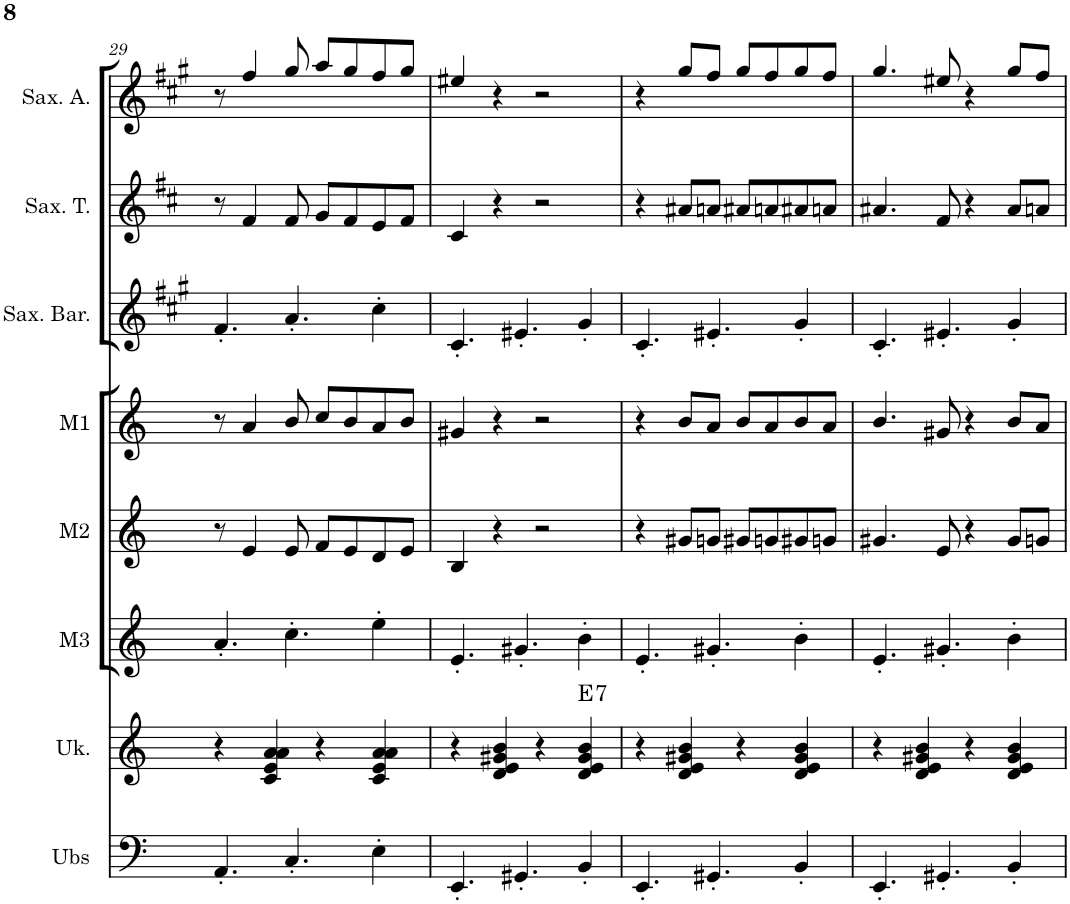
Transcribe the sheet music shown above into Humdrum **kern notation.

**kern	**kern	**harte	**kern	**kern	**kern	**kern	**kern	**kern
*part8	*part7	*part7	*part6	*part5	*part4	*part3	*part2	*part1
*staff8	*staff7	*	*staff6	*staff5	*staff4	*staff3	*staff2	*staff1
*I"Ukubass	*I"Ukulélé	*	*I"Melodica3	*I"Melodica2	*I"Melodica1	*I"Sax Baryton	*I"Sax Ténor	*I"Sax Alto
*I'Ubs	*I'Uk.	*	*I'M3	*I'M2	*I'M1	*I'Sax. Bar.	*I'Sax. T.	*I'Sax. A.
!!LO:PB:g=z
*clefF4	*clefG2	*	*clefG2	*clefG2	*clefG2	*clefG2	*clefG2	*clefG2
*Trd7c12	*	*	*	*	*	*Trd12c21	*Trd8c14	*Trd5c9
*k[]	*k[]	*	*k[]	*k[]	*k[]	*k[f#c#g#]	*k[f#c#]	*k[f#c#g#]
*M4/4	*M4/4	*	*M4/4	*M4/4	*M4/4	*M4/4	*M4/4	*M4/4
=29	=29	=29	=29	=29	=29	=29	=29	=29
4.AA'/	4r	.	4.a'/	8r	8r	4.f#'/	8r	8r
.	.	.	.	4e/	4a/	.	4f#/	4ff#/
.	4c/ 4e/ 4a/ 4a/	.	.	.	.	.	.	.
4.C'/	.	.	4.cc'\	8e/	8b/	4.a'/	8f#/	8gg#/
.	4r	.	.	8f/L	8cc/L	.	8g/L	8aa/L
.	.	.	.	8e/	8b/	.	8f#/	8gg#/
4E'\	4c/ 4e/ 4a/ 4a/	.	4ee'\	8d/	8a/	4cc#'\	8e/	8ff#/
.	.	.	.	8e/J	8b/J	.	8f#/J	8gg#/J
=30	=30	=30	=30	=30	=30	=30	=30	=30
4.EE'/	4r	.	4.e'/	4B/	4g#X/	4.c#'/	4c#/	4ee#X/
.	4d/ 4e/ 4g#X/ 4b/	.	.	4r	4r	.	4r	4r
4.GG#X'/	.	.	4.g#X'/	.	.	4.e#X'/	.	.
.	4r	.	.	2r	2r	.	2r	2r
!	!	!LO:H:kt=7	!	!	!	!	!	!
4BB'/	4d/ 4e/ 4g#/ 4b/	E:7	4b'\	.	.	4g#'/	.	.
=31	=31	=31	=31	=31	=31	=31	=31	=31
4.EE'/	4r	.	4.e'/	4r	4r	4.c#'/	4r	4r
.	4d/ 4e/ 4g#X/ 4b/	.	.	8g#X/L	8b/L	.	8a#X/L	8gg#/L
4.GG#X'/	.	.	4.g#X'/	8gn/J	8a/J	4.e#X'/	8an/J	8ff#/J
.	4r	.	.	8g#X/L	8b/L	.	8a#X/L	8gg#/L
.	.	.	.	8gn/	8a/	.	8an/	8ff#/
4BB'/	4d/ 4e/ 4g#/ 4b/	.	4b'\	8g#X/	8b/	4g#'/	8a#X/	8gg#/
.	.	.	.	8gn/J	8a/J	.	8an/J	8ff#/J
=32	=32	=32	=32	=32	=32	=32	=32	=32
4.EE'/	4r	.	4.e'/	4.g#X/	4.b/	4.c#'/	4.a#X/	4.gg#/
.	4d/ 4e/ 4g#X/ 4b/	.	.	.	.	.	.	.
4.GG#X'/	.	.	4.g#X'/	8e/	8g#X/	4.e#X'/	8f#/	8ee#X/
.	4r	.	.	4r	4r	.	4r	4r
4BB'/	4d/ 4e/ 4g#/ 4b/	.	4b'\	8g#/L	8b/L	4g#'/	8a#/L	8gg#/L
.	.	.	.	8gn/J	8a/J	.	8an/J	8ff#/J
=	=	=	=	=	=	=	=	=
*-	*-	*-	*-	*-	*-	*-	*-	*-
